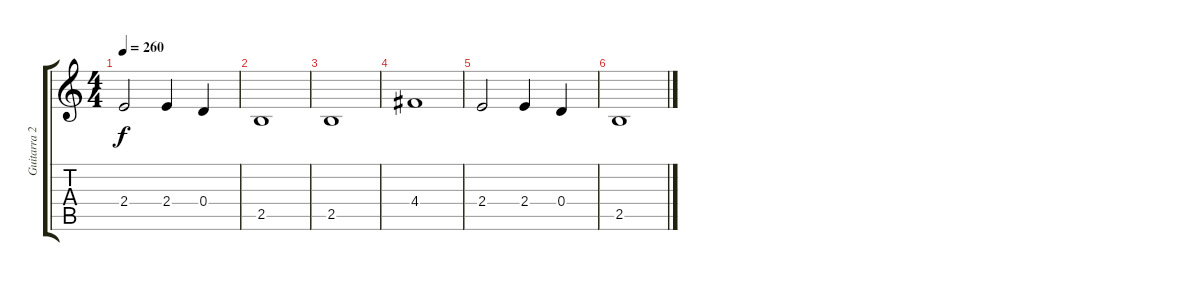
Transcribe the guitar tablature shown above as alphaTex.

\track ("Guitarra 2 - Erik" "Guitarra 2") {instrument overdrivenguitar}
\staff {score tabs}
\tuning (E4 B3 G3 D3 A2 E2) {hide}
\ts (4 4)
\tempo 260
\clef g2
\ks c
2.4.2{dy f} 2.4.4 0.4.4 |
2.5.1 |
2.5.1 |
4.4.1 |
2.4.2 2.4.4 0.4.4 |
2.5.1
